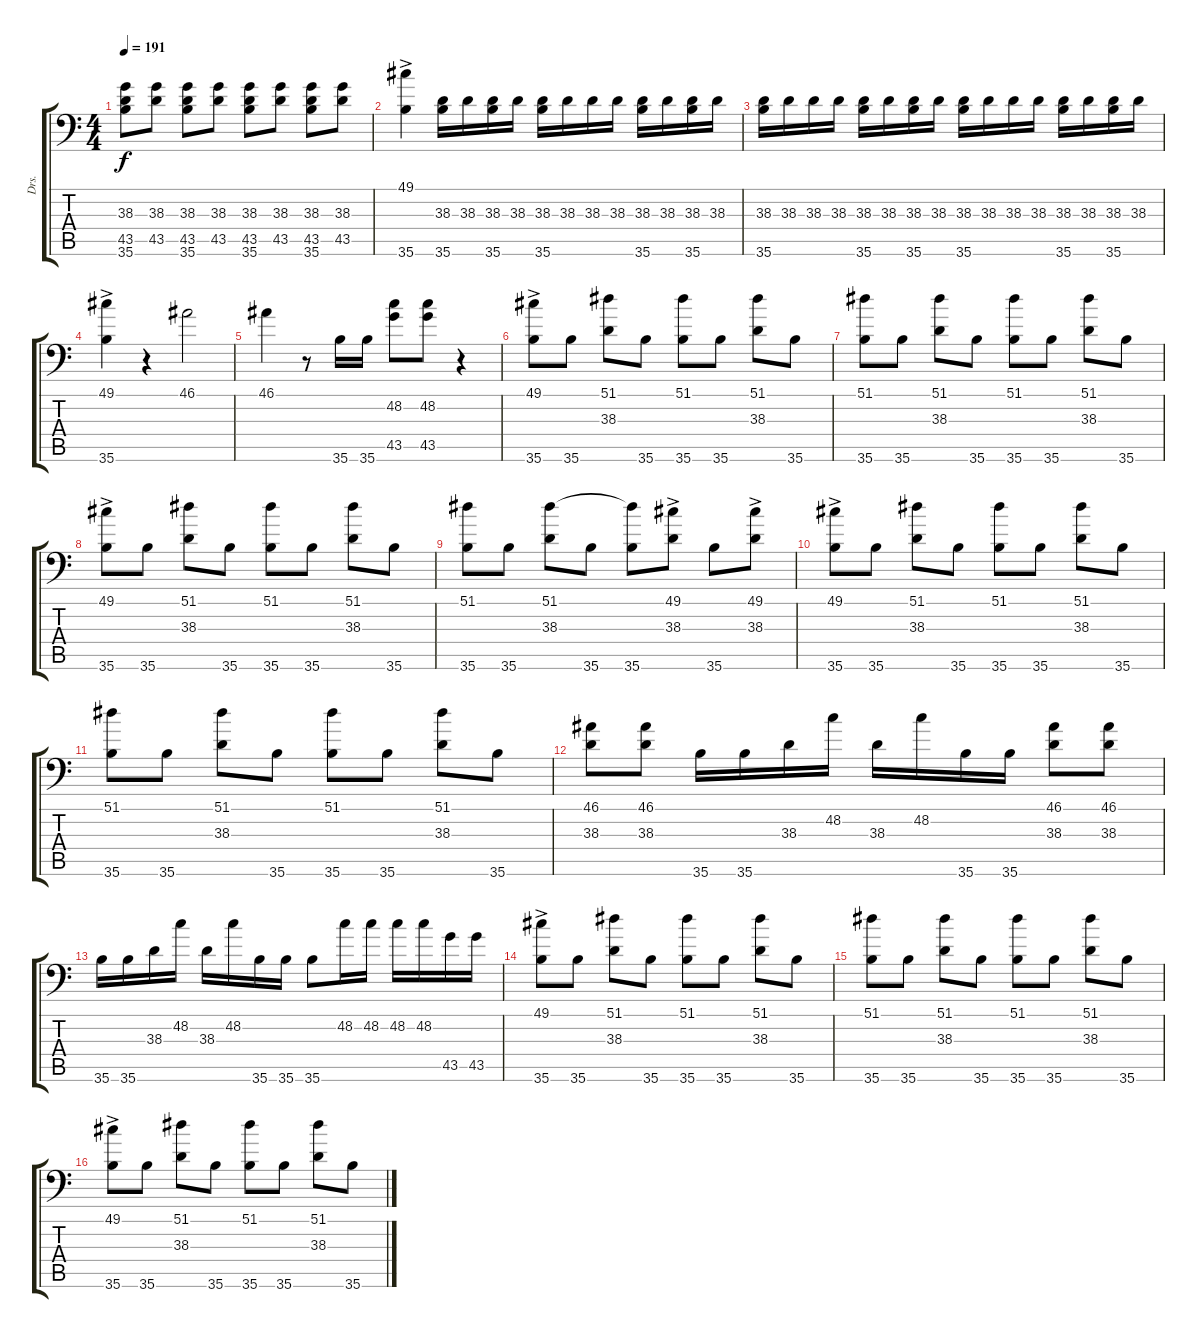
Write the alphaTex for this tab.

\track ("Drs." "Drs.") {instrument acousticgrandpiano}
\staff {score tabs}
\tuning (C-1 C-1 C-1 C-1 C-1 C-1) {hide}
\ts (4 4)
\tempo 191
\clef f4
\ks c
(38.3 43.5 35.6).8{dy f} (38.3 43.5).8 (38.3 43.5 35.6).8 (38.3 43.5).8 (38.3 43.5 35.6).8 (38.3 43.5).8 (38.3 43.5 35.6).8 (38.3 43.5).8 |
(49.1{ac} 35.6).4 (38.3 35.6).16 38.3.16 (38.3 35.6).16 38.3.16 (38.3 35.6).16 38.3.16 38.3.16 38.3.16 (38.3 35.6).16 38.3.16 (38.3 35.6).16 38.3.16 |
(38.3 35.6).16 38.3.16 38.3.16 38.3.16 (38.3 35.6).16 38.3.16 (38.3 35.6).16 38.3.16 (38.3 35.6).16 38.3.16 38.3.16 38.3.16 (38.3 35.6).16 38.3.16 (38.3 35.6).16 38.3.16 |
(49.1{ac} 35.6).4 r.4 46.1.2 |
46.1.4 r.8 35.6.16 35.6.16 (48.2 43.5).8 (48.2 43.5).8 r.4 |
(49.1{ac} 35.6).8 35.6.8 (51.1 38.3).8 35.6.8 (51.1 35.6).8 35.6.8 (51.1 38.3).8 35.6.8 |
(51.1 35.6).8 35.6.8 (51.1 38.3).8 35.6.8 (51.1 35.6).8 35.6.8 (51.1 38.3).8 35.6.8 |
(49.1{ac} 35.6).8 35.6.8 (51.1 38.3).8 35.6.8 (51.1 35.6).8 35.6.8 (51.1 38.3).8 35.6.8 |
(51.1 35.6).8 35.6.8 (51.1 38.3).8 35.6.8 (51.1{t} 35.6).8 (49.1{ac} 38.3).8 35.6.8 (49.1{ac} 38.3).8 |
(49.1{ac} 35.6).8 35.6.8 (51.1 38.3).8 35.6.8 (51.1 35.6).8 35.6.8 (51.1 38.3).8 35.6.8 |
(51.1 35.6).8 35.6.8 (51.1 38.3).8 35.6.8 (51.1 35.6).8 35.6.8 (51.1 38.3).8 35.6.8 |
(46.1 38.3).8 (46.1 38.3).8 35.6.16 35.6.16 38.3.16 48.2.16 38.3.16 48.2.16 35.6.16 35.6.16 (46.1 38.3).8 (46.1 38.3).8 |
35.6.16 35.6.16 38.3.16 48.2.16 38.3.16 48.2.16 35.6.16 35.6.16 35.6.8 48.2.16 48.2.16 48.2.16 48.2.16 43.5.16 43.5.16 |
(49.1{ac} 35.6).8 35.6.8 (51.1 38.3).8 35.6.8 (51.1 35.6).8 35.6.8 (51.1 38.3).8 35.6.8 |
(51.1 35.6).8 35.6.8 (51.1 38.3).8 35.6.8 (51.1 35.6).8 35.6.8 (51.1 38.3).8 35.6.8 |
(49.1{ac} 35.6).8 35.6.8 (51.1 38.3).8 35.6.8 (51.1 35.6).8 35.6.8 (51.1 38.3).8 35.6.8
